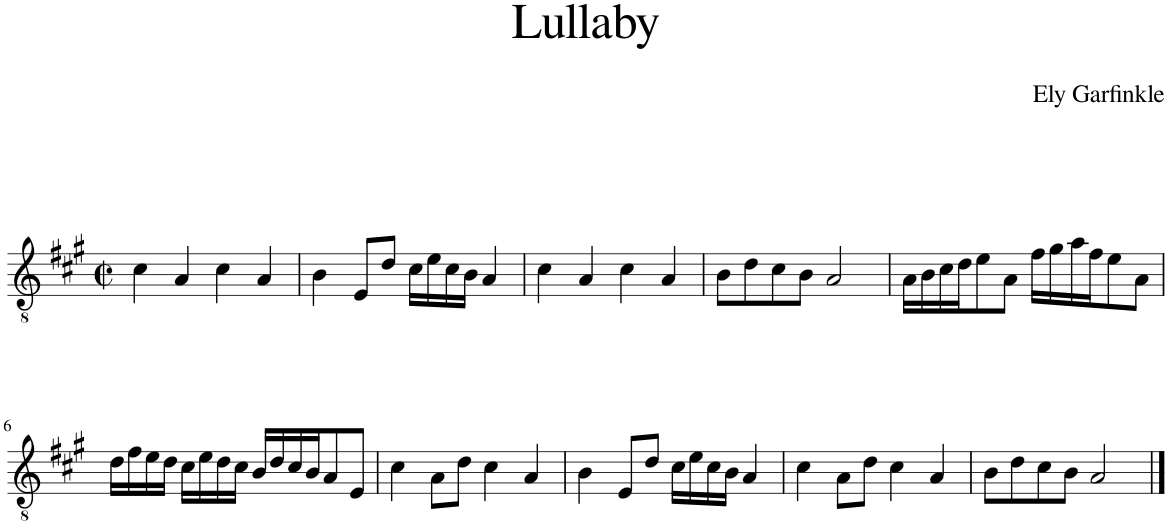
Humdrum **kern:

**kern
*part1
*staff1
*I"Tenor
*I'T.
*clefGv2
*k[f#c#g#]
*M2/2
*met(c|)
=1
4c#\
4A/
4c#\
4A/
=2
4B\
8E/L
8d/J
16c#\LL
16e\
16c#\
16B\JJ
4A/
=3
4c#\
4A/
4c#\
4A/
=4
8B\L
8d\
8c#\
8B\J
2A/
=5
16A\LL
16B\
16c#\
16d\J
8e\
8A\J
16f#\LL
16g#\
16a\
16f#\J
8e\
8A\J
!!LO:LB:g=z
=6
16d\LL
16f#\
16e\
16d\JJ
16c#\LL
16e\
16d\
16c#\JJ
16B/LL
16d/
16c#/
16B/J
8A/
8E/J
=7
4c#\
8A\L
8d\J
4c#\
4A/
=8
4B\
8E/L
8d/J
16c#\LL
16e\
16c#\
16B\JJ
4A/
=9
4c#\
8A\L
8d\J
4c#\
4A/
=10
8B\L
8d\
8c#\
8B\J
2A/
==
*-
